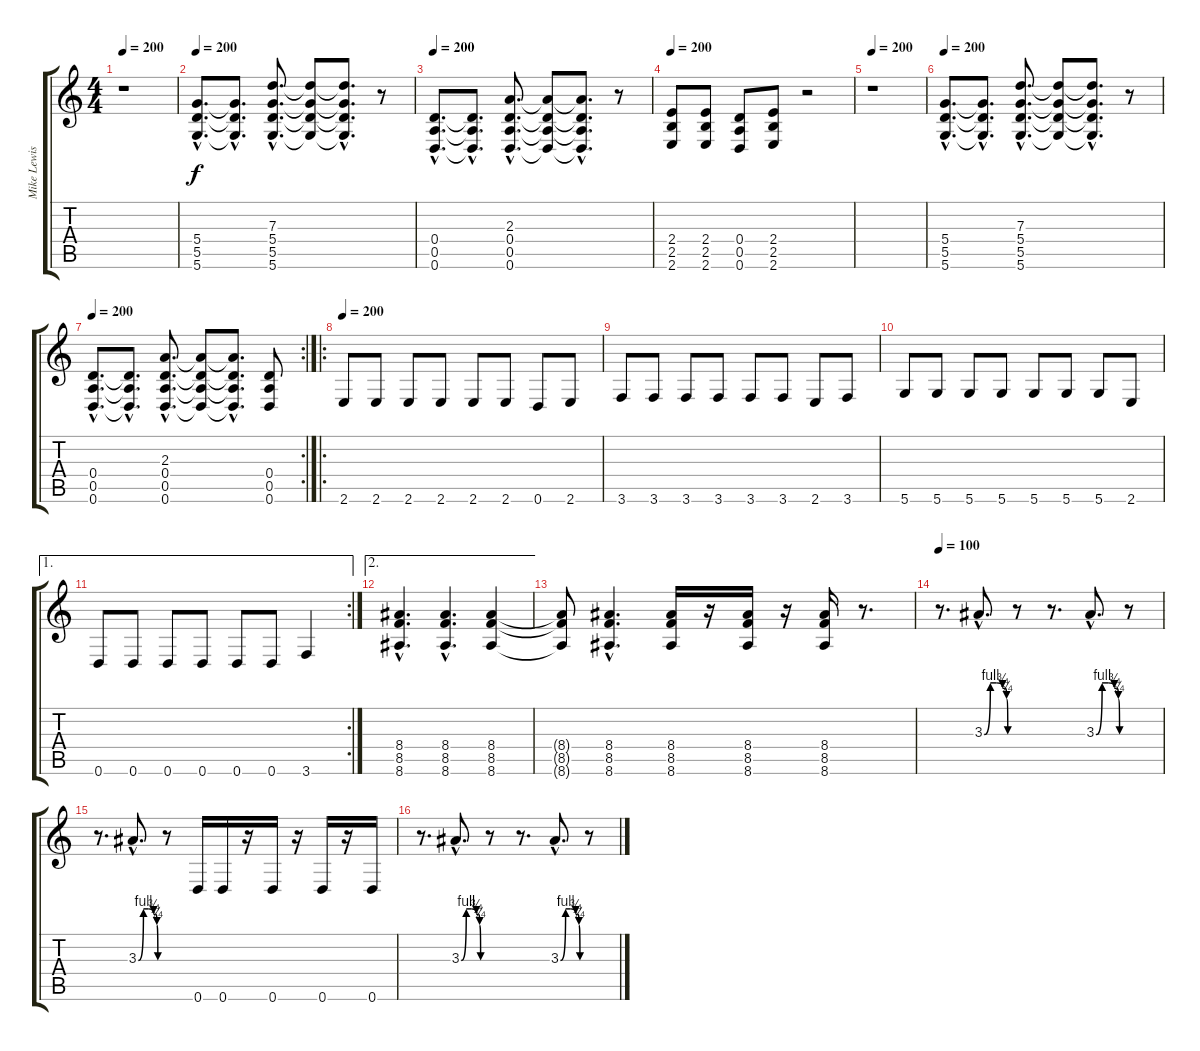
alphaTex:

\track ("Mike Lewis" "Mike Lewis") {instrument distortionguitar}
\staff {score tabs}
\tuning (E4 B3 G3 D3 A2 D2) {hide}
\ts (4 4)
\tempo 200
\clef g2
\ks c
r.1{dy f} |
\tempo 200
(5.4{hac} 5.5{hac} 5.6{hac}).8{d} (5.4{hac t} 5.5{hac t} 5.6{hac t}).8{d} (7.3{hac} 5.4{hac} 5.5{hac} 5.6{hac}).8{d} (7.3{t} 5.4{t} 5.5{t} 5.6{t}).8 (7.3{hac t} 5.4{hac t} 5.5{hac t} 5.6{hac t}).8{d} r.8 |
\tempo 200
(0.4{hac} 0.5{hac} 0.6{hac}).8{d} (0.4{hac t} 0.5{hac t} 0.6{hac t}).8{d} (2.3{hac} 0.4{hac} 0.5{hac} 0.6{hac}).8{d} (2.3{t} 0.4{t} 0.5{t} 0.6{t}).8 (2.3{hac t} 0.4{hac t} 0.5{hac t} 0.6{hac t}).8{d} r.8 |
\tempo 200
(2.4 2.5 2.6).8 (2.4 2.5 2.6).8 (0.4 0.5 0.6).8 (2.4 2.5 2.6).8 r.2 |
\tempo 200
r.1 |
\tempo 200
(5.4{hac} 5.5{hac} 5.6{hac}).8{d} (5.4{hac t} 5.5{hac t} 5.6{hac t}).8{d} (7.3{hac} 5.4{hac} 5.5{hac} 5.6{hac}).8{d} (7.3{t} 5.4{t} 5.5{t} 5.6{t}).8 (7.3{hac t} 5.4{hac t} 5.5{hac t} 5.6{hac t}).8{d} r.8 |
\rc 2
\tempo 200
(0.4{hac} 0.5{hac} 0.6{hac}).8{d} (0.4{hac t} 0.5{hac t} 0.6{hac t}).8{d} (2.3{hac} 0.4{hac} 0.5{hac} 0.6{hac}).8{d} (2.3{t} 0.4{t} 0.5{t} 0.6{t}).8 (2.3{hac t} 0.4{hac t} 0.5{hac t} 0.6{hac t}).8{d} (0.4 0.5 0.6).8 |
\ro
\tempo 200
2.6.8 2.6.8 2.6.8 2.6.8 2.6.8 2.6.8 0.6.8 2.6.8 |
3.6.8 3.6.8 3.6.8 3.6.8 3.6.8 3.6.8 2.6.8 3.6.8 |
5.6.8 5.6.8 5.6.8 5.6.8 5.6.8 5.6.8 5.6.8 2.6.8 |
\ae 1
\rc 2
0.6.8 0.6.8 0.6.8 0.6.8 0.6.8 0.6.8 3.6.4 |
\ae 2
(8.4{hac} 8.5{hac} 8.6{hac}).4{d} (8.4{hac} 8.5{hac} 8.6{hac}).4{d} (8.4 8.5 8.6).4 |
(8.4{t} 8.5{t} 8.6{t}).8 (8.4{hac} 8.5{hac} 8.6{hac}).4{d} (8.4 8.5 8.6).16 r.16 (8.4 8.5 8.6).16 r.16 (8.4 8.5 8.6).16 r.8{d} |
\tempo 100
r.8{d} 3.3{be (custom 0 0 15 4 30 4 45 3 51 3 55 1 58 0 60 0) hac}.8{d} r.8 r.8{d} 3.3{be (custom 0 0 15 4 30 4 45 3 51 3 55 1 58 0 60 0) hac}.8{d} r.8 |
r.8{d} 3.3{be (custom 0 0 15 4 30 4 45 3 51 3 55 1 58 0 60 0) hac}.8{d} r.8 0.6.16 0.6.16 r.16 0.6.16 r.16 0.6.16 r.16 0.6.16 |
r.8{d} 3.3{be (custom 0 0 15 4 30 4 45 3 51 3 55 1 58 0 60 0) hac}.8{d} r.8 r.8{d} 3.3{be (custom 0 0 15 4 30 4 45 3 51 3 55 1 58 0 60 0) hac}.8{d} r.8
